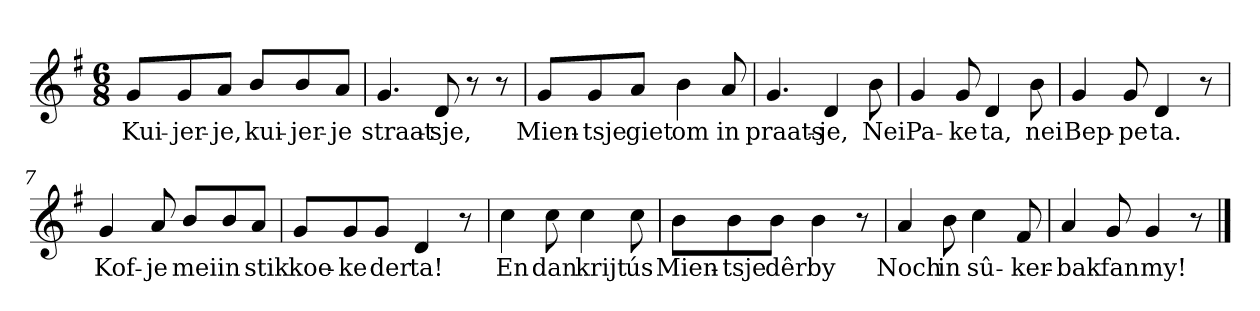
**kern	**text
*part1	*part1
*staff1	*staff1
*clefG2	*
*k[f#]	*
*G:	*
*M6/8	*
*MM120	*
=1	=1
8g/L	Kui-
8g/	-jer-
8a/J	-je,
8b/L	kui-
8b/	-jer-
8a/J	-je
=2	=2
4.g	straat-
8d	-sje,
8r	.
8r	.
=3	=3
8g/L	Mien-
8g/	-tsje
8a/J	giet
4b	om
8a	in
=4	=4
4.g	praats-
4d	-je,
8b	Nei
=5	=5
4g	Pa-
8g	-ke
4d	ta,
8b	nei
=6	=6
4g	Bep-
8g	-pe
4d	ta.
8r	.
=7	=7
4g	Kof-
8a	-je
8b/L	mei
8b/	in
8a/J	stik
=8	=8
8g/L	koe-
8g/	-ke
8g/J	der
4d	ta!
8r	.
=9	=9
4cc	En
8cc	dan
4cc	krijt
8cc	ús
=10	=10
8b\L	Mien-
8b\	-tsje
8b\J	dêr
4b	by
8r	.
=11	=11
4a	Noch
8b	in
4cc	sû-
8f#	-ker-
=12	=12
4a	-bak
8g	fan
4g	my!
8r	.
==	==
*-	*-
